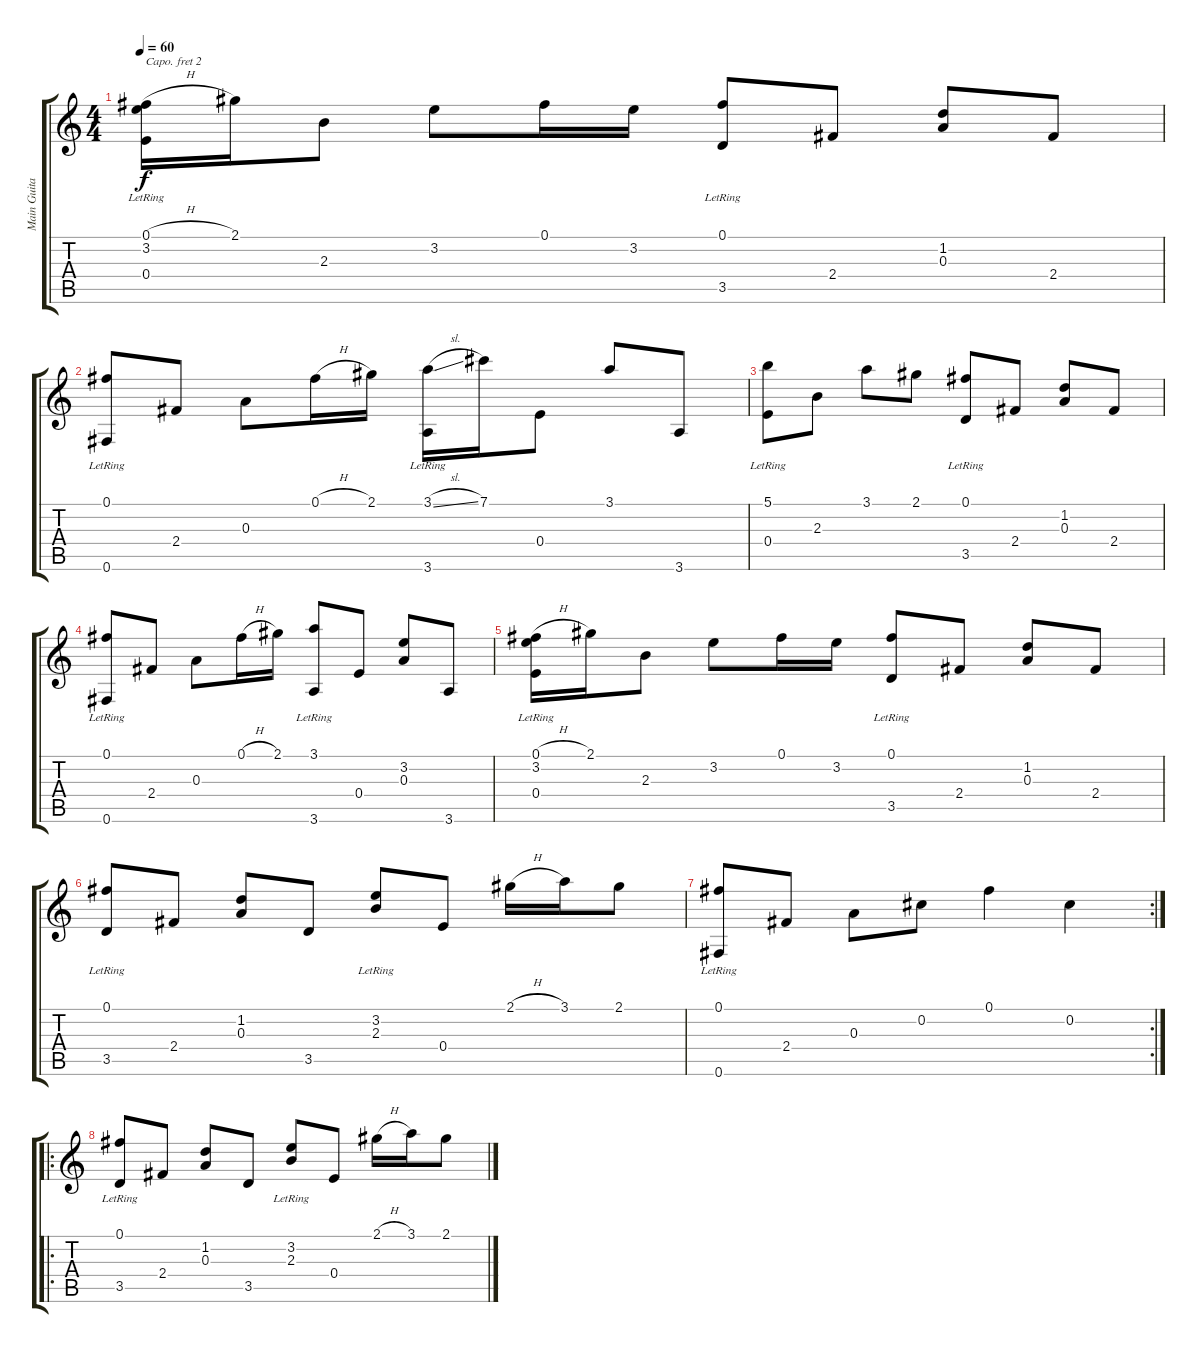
\track ("Main Guitare" "Main Guita") {instrument acousticguitarsteel}
\staff {score tabs}
\capo 2
\tuning (E4 B3 G3 D3 A2 E2) {hide}
\ts (4 4)
\tempo 60
\clef g2
\ks c
(0.1{h lr} 3.2{lr} 0.4{lr}).16{dy f} 2.1.16 2.3.8 3.2.8 0.1.16 3.2.16 (0.1{lr} 3.5{lr}).8 2.4.8 (1.2 0.3).8 2.4.8 |
(0.1{lr} 0.6{lr}).8 2.4.8 0.3.8 0.1{h}.16 2.1.16 (3.1{sl lr} 3.6{lr}).16 7.1.16 0.4.8 3.1.8 3.6.8 |
(5.1{lr} 0.4{lr}).8 2.3.8 3.1.8 2.1.8 (0.1{lr} 3.5{lr}).8 2.4.8 (1.2 0.3).8 2.4.8 |
(0.1{lr} 0.6{lr}).8 2.4.8 0.3.8 0.1{h}.16 2.1.16 (3.1{lr} 3.6{lr}).8 0.4.8 (3.2 0.3).8 3.6.8 |
(0.1{h lr} 3.2{lr} 0.4{lr}).16 2.1.16 2.3.8 3.2.8 0.1.16 3.2.16 (0.1{lr} 3.5{lr}).8 2.4.8 (1.2 0.3).8 2.4.8 |
(0.1{lr} 3.5{lr}).8 2.4.8 (1.2 0.3).8 3.5.8 (3.2{lr} 2.3{lr}).8 0.4.8 2.1{h}.16 3.1.16 2.1.8 |
\rc 2
(0.1{lr} 0.6{lr}).8 2.4.8 0.3.8 0.2.8 0.1.4 0.2.4 |
\ro
(0.1{lr} 3.5{lr}).8 2.4.8 (1.2 0.3).8 3.5.8 (3.2{lr} 2.3{lr}).8 0.4.8 2.1{h}.16 3.1.16 2.1.8
